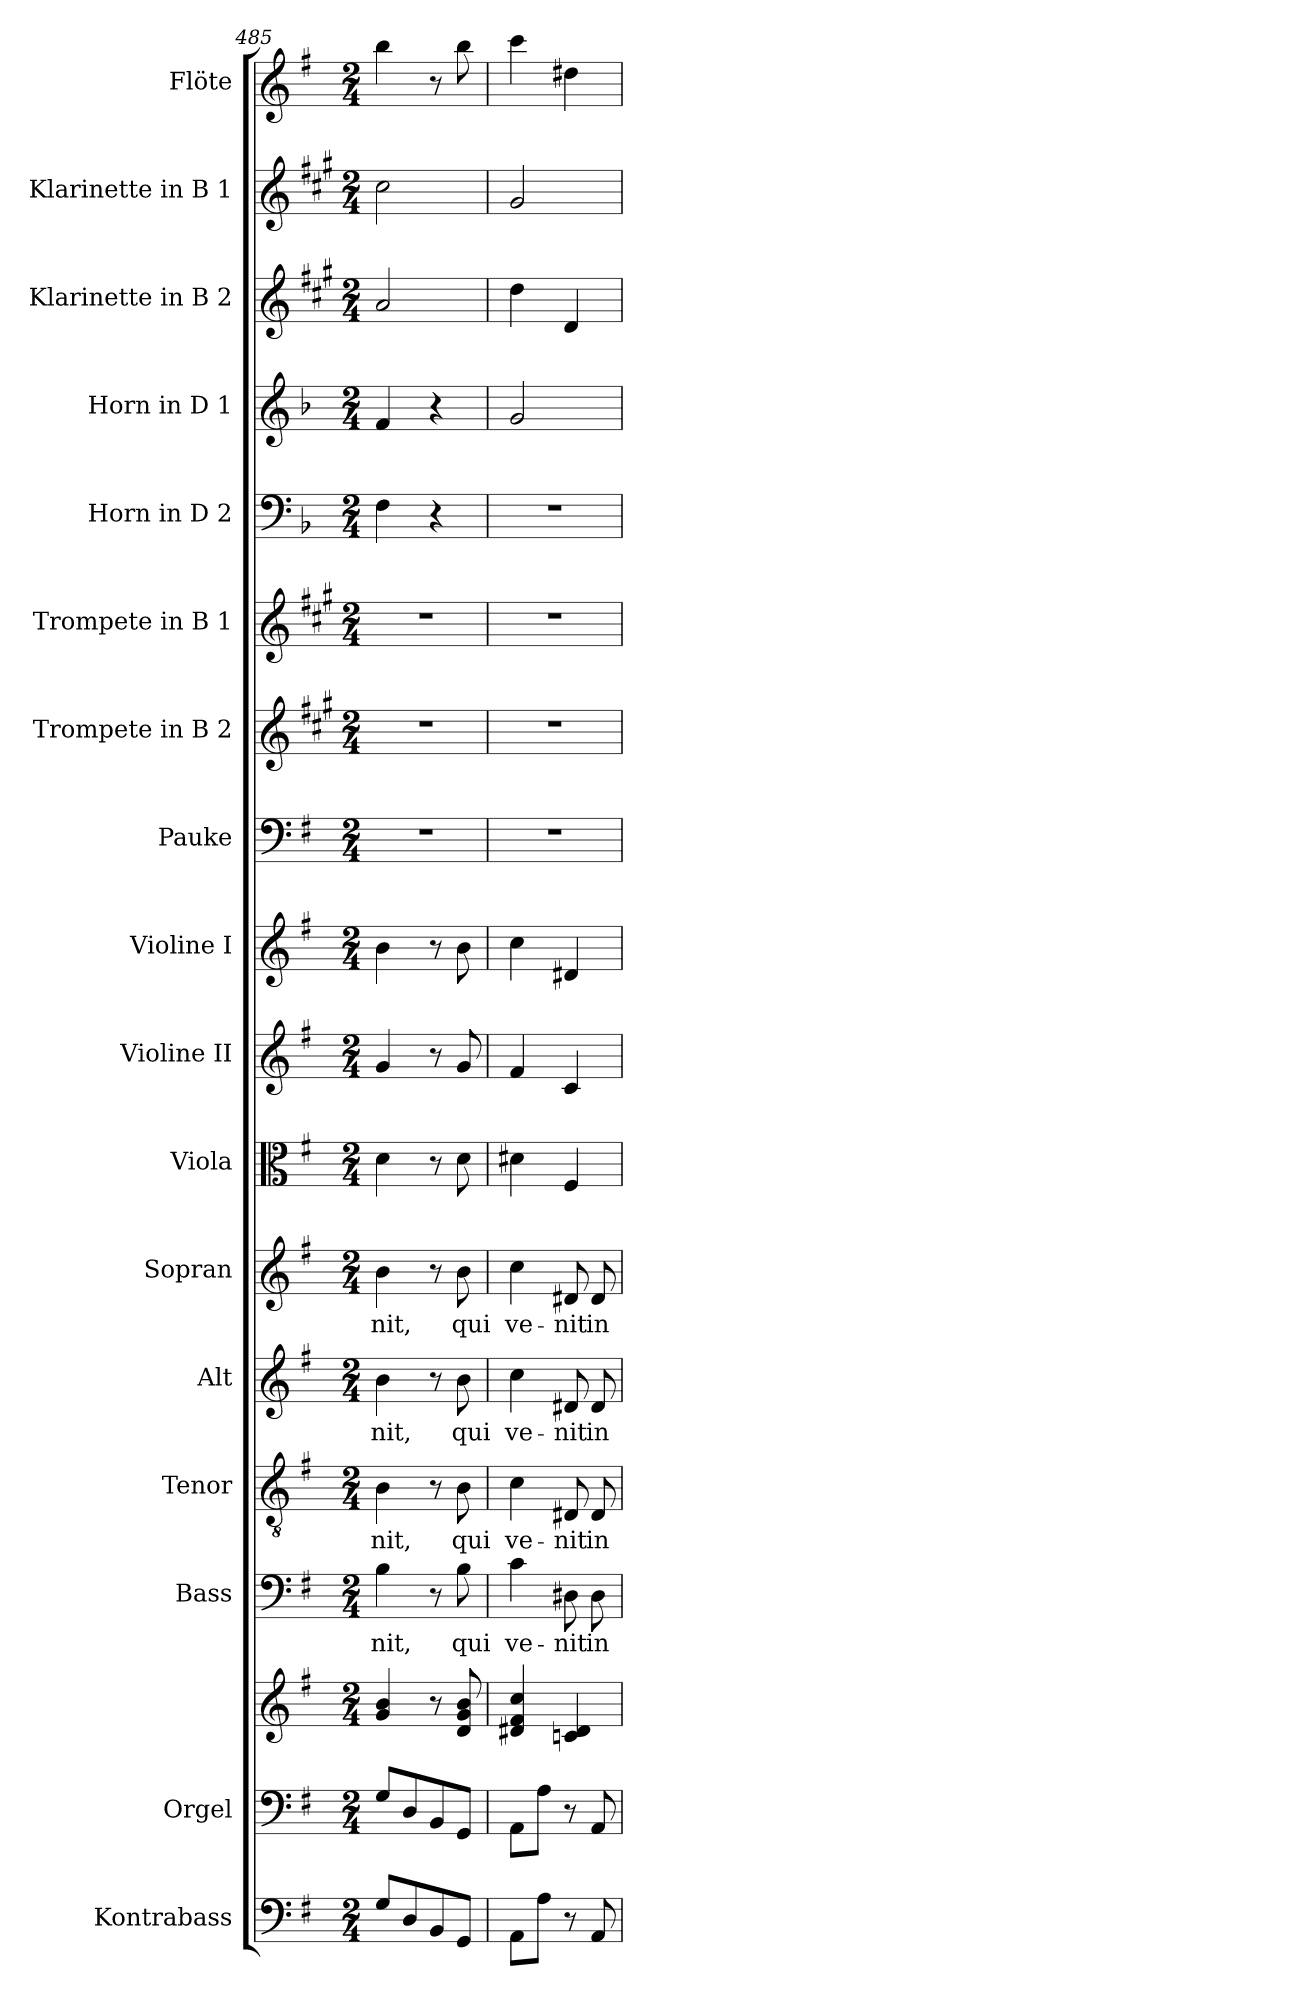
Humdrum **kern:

**kern	**kern	**kern	**kern	**text	**kern	**text	**kern	**text	**kern	**text	**kern	**kern	**kern	**kern	**kern	**kern	**kern	**kern	**kern	**kern	**kern
*part17	*part16	*part16	*part15	*part15	*part14	*part14	*part13	*part13	*part12	*part12	*part11	*part10	*part9	*part8	*part7	*part6	*part5	*part4	*part3	*part2	*part1
*staff18	*staff17	*staff16	*staff15	*staff15	*staff14	*staff14	*staff13	*staff13	*staff12	*staff12	*staff11	*staff10	*staff9	*staff8	*staff7	*staff6	*staff5	*staff4	*staff3	*staff2	*staff1
*I"Kontrabass	*I"Orgel	*	*I"Bass	*	*I"Tenor	*	*I"Alt	*	*I"Sopran	*	*I"Viola	*I"Violine II	*I"Violine I	*I"Pauke	*I"Trompete in B 2	*I"Trompete in B 1	*I"Horn in D 2	*I"Horn in D 1	*I"Klarinette in B 2	*I"Klarinette in B 1	*I"Flöte
*I'Kb.	*I'Org.	*	*I'B	*	*I'T	*	*I'A	*	*I'S	*	*I'Vla.	*I'Vl. II	*I'Vl. I	*I'Pk.	*I'Trp. 2	*I'Trp. 1	*I'Hrn. 2	*I'Hrn. 1	*I'Kl. 2	*I'Kl. 1	*I'Fl.
*clefF4	*clefF4	*clefG2	*clefF4	*	*clefGv2	*	*clefG2	*	*clefG2	*	*clefC3	*clefG2	*clefG2	*clefF4	*clefG2	*clefG2	*clefF4	*clefG2	*clefG2	*clefG2	*clefG2
*ITrd7c12	*	*	*	*	*	*	*	*	*	*	*	*	*	*	*ITrd1c2	*ITrd1c2	*ITrd-1c-2	*ITrd-1c-2	*ITrd1c2	*ITrd1c2	*
*k[f#]	*k[f#]	*k[f#]	*k[f#]	*	*k[f#]	*	*k[f#]	*	*k[f#]	*	*k[f#]	*k[f#]	*k[f#]	*k[f#]	*k[f#]	*k[f#]	*k[f#]	*k[f#]	*k[f#]	*k[f#]	*k[f#]
*G:	*G:	*G:	*G:	*	*G:	*	*G:	*	*G:	*	*G:	*G:	*G:	*G:	*G:	*G:	*G:	*G:	*G:	*G:	*G:
*M2/4	*M2/4	*M2/4	*M2/4	*	*M2/4	*	*M2/4	*	*M2/4	*	*M2/4	*M2/4	*M2/4	*M2/4	*M2/4	*M2/4	*M2/4	*M2/4	*M2/4	*M2/4	*M2/4
=485	=485	=485	=485	=485	=485	=485	=485	=485	=485	=485	=485	=485	=485	=485	=485	=485	=485	=485	=485	=485	=485
!	!	!	!	!LO:LY:b	!	!LO:LY:b	!	!LO:LY:b	!	!LO:LY:b	!	!	!	!	!	!	!	!	!	!	!
8GG/L	8G/L	4g/ 4b/	4B\	-nit,	4B\	-nit,	4b\	-nit,	4b\	-nit,	4d\	4g/	4b\	2r	2r	2r	4G\	4g/	2g/	2b\	4bb\
8DD/	8D/	.	.	.	.	.	.	.	.	.	.	.	.	.	.	.	.	.	.	.	.
8BBB/	8BB/	8r	8r	.	8r	.	8r	.	8r	.	8r	8r	8r	.	.	.	4r	4r	.	.	8r
!	!	!	!	!LO:LY:b	!	!LO:LY:b	!	!LO:LY:b	!	!LO:LY:b	!	!	!	!	!	!	!	!	!	!	!
8GGG/J	8GG/J	8d/ 8g/ 8b/	8B\	qui	8B\	qui	8b\	qui	8b\	qui	8d\	8g/	8b\	.	.	.	.	.	.	.	8bb\
!!LO:PB:g=z
=486	=486	=486	=486	=486	=486	=486	=486	=486	=486	=486	=486	=486	=486	=486	=486	=486	=486	=486	=486	=486	=486
!	!	!	!	!LO:LY:b	!	!LO:LY:b	!	!LO:LY:b	!	!LO:LY:b	!	!	!	!	!	!	!	!	!	!	!
8AAA\L	8AA\L	4d#X/ 4f#/ 4cc/	4c\	ve-	4c\	ve-	4cc\	ve-	4cc\	ve-	4d#X\	4f#/	4cc\	2r	2r	2r	2r	2a/	4cc\	2f#/	4ccc\
8AA\J	8A\J	.	.	.	.	.	.	.	.	.	.	.	.	.	.	.	.	.	.	.	.
!	!	!	!	!LO:LY:b	!	!LO:LY:b	!	!LO:LY:b	!	!LO:LY:b	!	!	!	!	!	!	!	!	!	!	!
8r	8r	4cn/ 4d#/	8D#X\	-nit	8D#X/	-nit	8d#X/	-nit	8d#X/	-nit	4F#/	4c/	4d#X/	.	.	.	.	.	4c/	.	4dd#X\
!	!	!	!	!LO:LY:b	!	!LO:LY:b	!	!LO:LY:b	!	!LO:LY:b	!	!	!	!	!	!	!	!	!	!	!
8AAA/	8AA/	.	8D#\	in	8D#/	in	8d#/	in	8d#/	in	.	.	.	.	.	.	.	.	.	.	.
=	=	=	=	=	=	=	=	=	=	=	=	=	=	=	=	=	=	=	=	=	=
*-	*-	*-	*-	*-	*-	*-	*-	*-	*-	*-	*-	*-	*-	*-	*-	*-	*-	*-	*-	*-	*-
